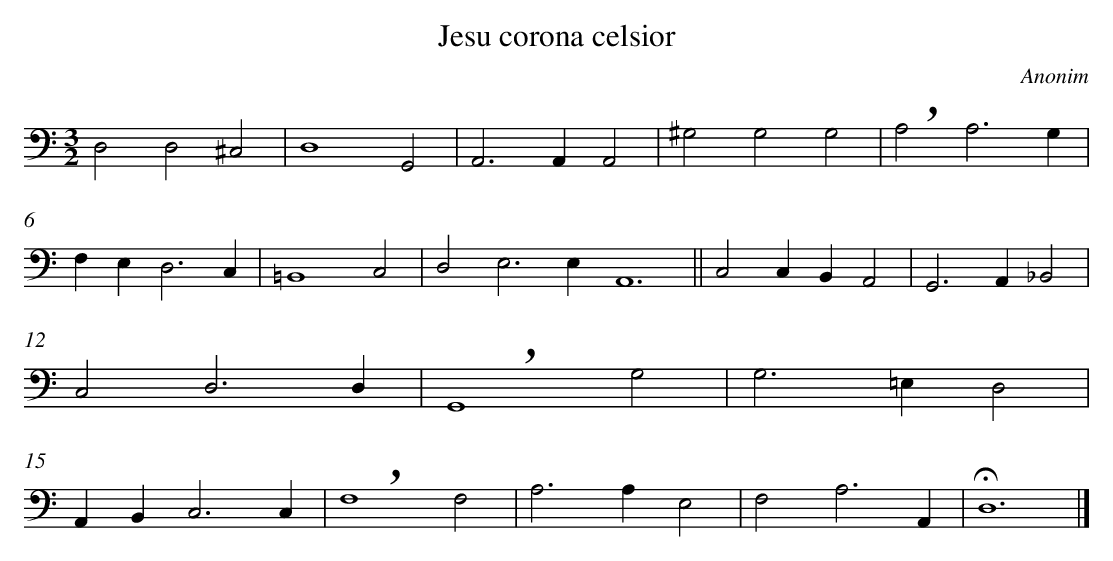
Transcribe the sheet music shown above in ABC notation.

X:1
T: Jesu corona celsior
C: Anonim
L: 1/4
M: 3/2
K: C clef=bass
D,2D,2^C,2 |
D,4G,,2 |
A,,2>A,,2A,,2 |
^G,2G,2G,2 |
!breath!A,2A,3G, |
F,E,2<D,2C, |
=B,,4C,2 |
D,2E,3E, [|]
A,,6 ||
C,2C,B,,A,,2 |
G,,2>A,,2_B,,2 |
C,2D,3D, |
!breath!G,,4G,2 |
G,2>=E,2D,2 |
A,,B,,2<C,2C, |
!breath!F,4F,2 |
A,2>A,2E,2 |
F,2A,3A,, |
!fermata!D,6 |]
